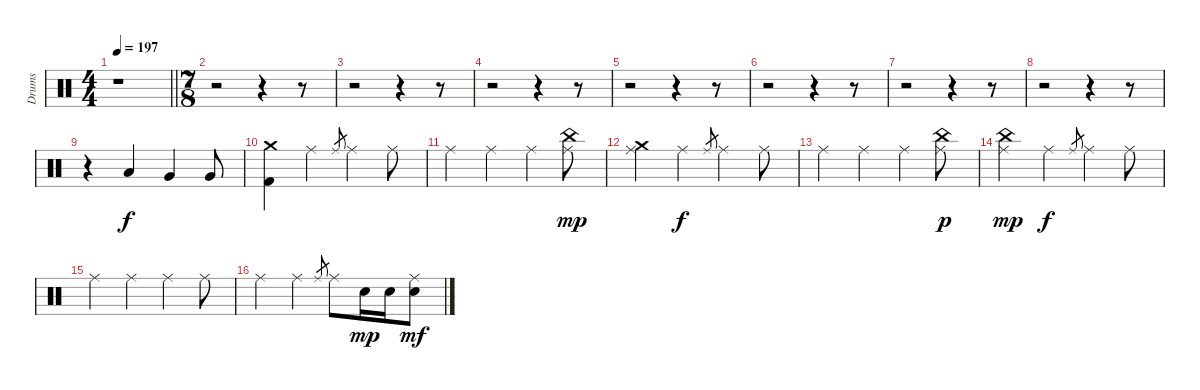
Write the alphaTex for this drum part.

\track ("Drums" "Drums") {instrument percussion}
\staff {score}
\articulation defaults
\ts (4 4)
\tempo 197
\clef neutral
\barLineRight lightlight
\ks c
r.1{dy f} |
\ts (7 8)
r.2 r.4 r.8 |
r.2 r.4 r.8 |
r.2 r.4 r.8 |
r.2 r.4 r.8 |
r.2 r.4 r.8 |
r.2 r.4 r.8 |
r.2 r.4 r.8 |
r.4 "Low Tom (hit)".4 "Very Low Tom (hit)".4 "Very Low Tom (hit)".8 |
("Crash medium (hit)" "Kick (hit) 2").4 "Ride (middle)".4 "Ride (middle)".8{gr} "Ride (middle)".4 "Ride (middle)".8 |
"Ride (middle)".4 "Ride (middle)".4 "Ride (middle)".4 ("China (hit)" "Ride (middle)").8{dy mp} |
("Crash medium (hit)" "Ride (middle)").4 "Ride (middle)".4{dy f} "Ride (middle)".8{gr} "Ride (middle)".4 "Ride (middle)".8 |
"Ride (middle)".4 "Ride (middle)".4 "Ride (middle)".4 ("China (hit)" "Ride (middle)").8{dy p} |
("China (hit)" "Ride (middle)").4{dy mp} "Ride (middle)".4{dy f} "Ride (middle)".8{gr} "Ride (middle)".4 "Ride (middle)".8 |
"Ride (middle)".4 "Ride (middle)".4 "Ride (middle)".4 "Ride (middle)".8 |
"Ride (middle)".4 "Ride (middle)".4 "Ride (middle)".8{gr} "Ride (middle)".8 "Electric Snare (hit)".16{dy mp} "Electric Snare (hit)".16 ("Ride (middle)" "Electric Snare (hit)").8{dy mf}
